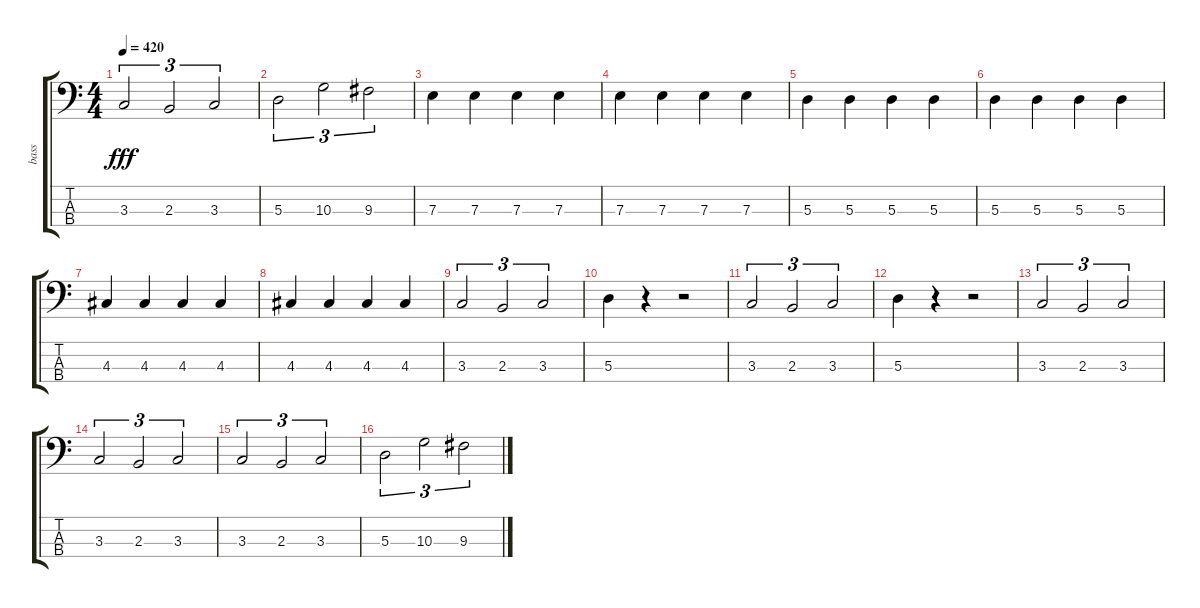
\track ("bass" "bass") {instrument slapbass2}
\staff {score tabs}
\tuning (G2 D2 A1 E1) {hide}
\ts (4 4)
\tempo 420
\clef f4
\ks c
3.3.2{tu (3 2) dy fff} 2.3.2{tu (3 2)} 3.3.2{tu (3 2)} |
5.3.2{tu (3 2)} 10.3.2{tu (3 2)} 9.3.2{tu (3 2)} |
7.3.4 7.3.4 7.3.4 7.3.4 |
7.3.4 7.3.4 7.3.4 7.3.4 |
5.3.4 5.3.4 5.3.4 5.3.4 |
5.3.4 5.3.4 5.3.4 5.3.4 |
4.3.4 4.3.4 4.3.4 4.3.4 |
4.3.4 4.3.4 4.3.4 4.3.4 |
3.3.2{tu (3 2)} 2.3.2{tu (3 2)} 3.3.2{tu (3 2)} |
5.3.4 r.4 r.2 |
3.3.2{tu (3 2)} 2.3.2{tu (3 2)} 3.3.2{tu (3 2)} |
5.3.4 r.4 r.2 |
3.3.2{tu (3 2)} 2.3.2{tu (3 2)} 3.3.2{tu (3 2)} |
3.3.2{tu (3 2)} 2.3.2{tu (3 2)} 3.3.2{tu (3 2)} |
3.3.2{tu (3 2)} 2.3.2{tu (3 2)} 3.3.2{tu (3 2)} |
5.3.2{tu (3 2)} 10.3.2{tu (3 2)} 9.3.2{tu (3 2)}
